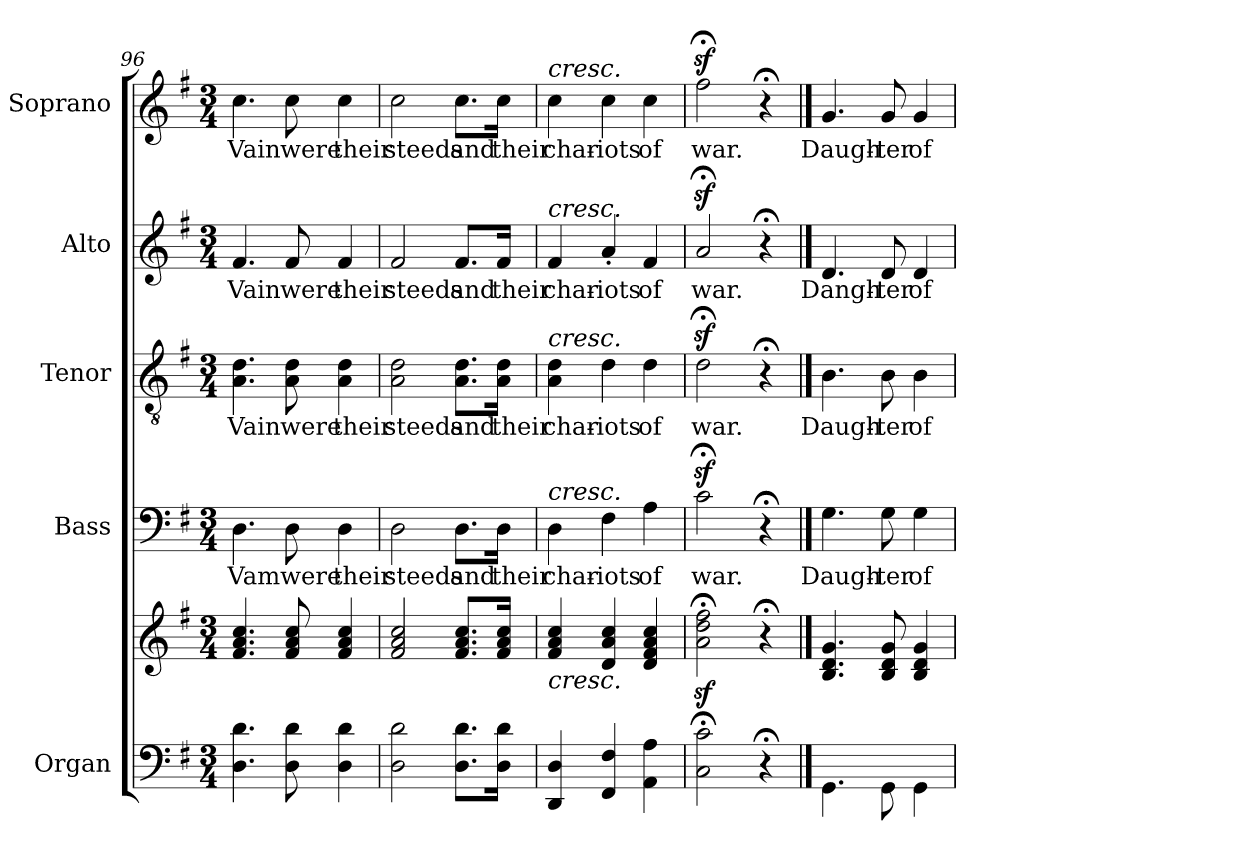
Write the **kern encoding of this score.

**kern	**kern	**kern	**text	**kern	**text	**kern	**text	**kern	**text
*part5	*part5	*part4	*part4	*part3	*part3	*part2	*part2	*part1	*part1
*staff6	*staff5	*staff4	*staff4	*staff3	*staff3	*staff2	*staff2	*staff1	*staff1
*I"Organ	*	*I"Bass	*	*I"Tenor	*	*I"Alto	*	*I"Soprano	*
*I'Org.	*	*I'B.	*	*I'T.	*	*I'A.	*	*I'S.	*
*clefF4	*clefG2	*clefF4	*	*clefGv2	*	*clefG2	*	*clefG2	*
*	*	*	*	*ITrd7c12	*	*	*	*	*
*k[f#]	*k[f#]	*k[f#]	*	*k[f#]	*	*k[f#]	*	*k[f#]	*
*G:	*G:	*G:	*	*G:	*	*G:	*	*G:	*
*M3/4	*M3/4	*M3/4	*	*M3/4	*	*M3/4	*	*M3/4	*
=96	=96	=96	=96	=96	=96	=96	=96	=96	=96
!	!	!	!LO:LY:b:color=#000000	!	!	!	!	!	!
!	!	!	!	!	!LO:LY:b:color=#000000	!	!	!	!
!	!	!	!	!	!	!	!LO:LY:b:color=#000000	!	!
!	!	!	!	!	!	!	!	!	!LO:LY:b:color=#000000
4.Di\ 4.di	4.f#i/ 4.ai 4.cci	4.Di\	Vam	4.AAi\ 4.Di	Vain	4.f#i/	Vain	4.cci\	Vain
!	!	!	!LO:LY:b:color=#000000	!	!	!	!	!	!
!	!	!	!	!	!LO:LY:b:color=#000000	!	!	!	!
!	!	!	!	!	!	!	!LO:LY:b:color=#000000	!	!
!	!	!	!	!	!	!	!	!	!LO:LY:b:color=#000000
8Di\ 8di	8f#i/ 8ai 8cci	8Di\	were	8AAi\ 8Di	were	8f#i/	were	8cci\	were
!	!	!	!LO:LY:b:color=#000000	!	!	!	!	!	!
!	!	!	!	!	!LO:LY:b:color=#000000	!	!	!	!
!	!	!	!	!	!	!	!LO:LY:b:color=#000000	!	!
!	!	!	!	!	!	!	!	!	!LO:LY:b:color=#000000
4Di\ 4di	4f#i/ 4ai 4cci	4Di\	their	4AAi\ 4Di	their	4f#i/	their	4cci\	their
=97	=97	=97	=97	=97	=97	=97	=97	=97	=97
!	!	!	!LO:LY:b:color=#000000	!	!	!	!	!	!
!	!	!	!	!	!LO:LY:b:color=#000000	!	!	!	!
!	!	!	!	!	!	!	!LO:LY:b:color=#000000	!	!
!	!	!	!	!	!	!	!	!	!LO:LY:b:color=#000000
2Di\ 2di	2f#i/ 2ai 2cci	2Di\	steeds	2AAi\ 2Di	steeds	2f#i/	steeds	2cci\	steeds
!	!	!	!LO:LY:b:color=#000000	!	!	!	!	!	!
!	!	!	!	!	!LO:LY:b:color=#000000	!	!	!	!
!	!	!	!	!	!	!	!LO:LY:b:color=#000000	!	!
!	!	!	!	!	!	!	!	!	!LO:LY:b:color=#000000
8.Di\ 8.diL	8.f#i/ 8.ai 8.cciL	8.Di\L	and	8.AAi\ 8.DiL	and	8.f#i/L	and	8.cci\L	and
!	!	!	!LO:LY:b:color=#000000	!	!	!	!	!	!
!	!	!	!	!	!LO:LY:b:color=#000000	!	!	!	!
!	!	!	!	!	!	!	!LO:LY:b:color=#000000	!	!
!	!	!	!	!	!	!	!	!	!LO:LY:b:color=#000000
16Di\ 16diJk	16f#i/ 16ai 16cciJk	16Di\Jk	their	16AAi\ 16DiJk	their	16f#i/Jk	their	16cci\Jk	their
=98	=98	=98	=98	=98	=98	=98	=98	=98	=98
!	!	!	!LO:LY:b:color=#000000	!	!	!	!	!	!
!	!	!	!	!	!LO:LY:b:color=#000000	!	!	!	!
!	!	!	!	!	!	!	!LO:LY:b:color=#000000	!	!
!	!	!	!	!	!	!	!	!LO:TX:a:i:t=cresc.	!
!	!	!	!	!	!	!LO:TX:a:i:t=cresc.	!	!	!
!	!	!	!	!LO:TX:a:i:t=cresc.	!	!	!	!	!
!	!	!LO:TX:a:i:t=cresc.	!	!	!	!	!	!	!
!	!LO:TX:b:i:t=cresc.	!	!	!	!	!	!	!	!
!	!	!	!	!	!	!	!	!	!LO:LY:b:color=#000000
4DDi/ 4Di	4f#i/ 4ai 4cci	4Di\	char-	4AAi\ 4Di	char-	4f#i/	char-	4cci\	char-
!	!	!	!LO:LY:b:color=#000000	!	!	!	!	!	!
!	!	!	!	!	!LO:LY:b:color=#000000	!	!	!	!
!	!	!	!	!	!	!	!LO:LY:b:color=#000000	!	!
!	!	!	!	!	!	!	!	!	!LO:LY:b:color=#000000
4FF#i/ 4F#i	4di/ 4ai 4cci	4F#i\	-iots	4Di\	-iots	4a'i/	-iots	4cci\	-iots
!	!	!	!LO:LY:b:color=#000000	!	!	!	!	!	!
!	!	!	!	!	!LO:LY:b:color=#000000	!	!	!	!
!	!	!	!	!	!	!	!LO:LY:b:color=#000000	!	!
!	!	!	!	!	!	!	!	!	!LO:LY:b:color=#000000
4AAi\ 4Ai	4di/ 4f#i 4ai 4cci	4Ai\	of	4Di\	of	4f#i/	of	4cci\	of
=99	=99	=99	=99	=99	=99	=99	=99	=99	=99
!	!	!	!LO:LY:b:color=#000000	!	!	!	!	!	!
!	!	!	!	!	!LO:LY:b:color=#000000	!	!	!	!
!	!	!	!	!	!	!	!LO:LY:b:color=#000000	!	!
!	!	!	!	!	!	!	!	!	!LO:LY:b:color=#000000
2Ci\; 2ci;	2ai\z; 2ddiz; 2ff#iz;	2cz;i\	war.	2Dz;i\	war.	2az;i/	war.	2ff#z;i\	war.
4r;	4r;	4r;	.	4r;	.	4r;	.	4r;	.
!!LO:PB:g=z
==100	==100	==100	==100	==100	==100	==100	==100	==100	==100
!	!	!	!LO:LY:b:color=#000000	!	!	!	!	!	!
!	!	!	!	!	!LO:LY:b:color=#000000	!	!	!	!
!	!	!	!	!	!	!	!LO:LY:b:color=#000000	!	!
!	!	!	!	!	!	!	!	!	!LO:LY:b:color=#000000
4.GGi\	4.Bi/ 4.di 4.gi	4.Gi\	Daugh-	4.BBi\	Daugh-	4.di/	Dangh-	4.gi/	Daugh-
!	!	!	!LO:LY:b:color=#000000	!	!	!	!	!	!
!	!	!	!	!	!LO:LY:b:color=#000000	!	!	!	!
!	!	!	!	!	!	!	!LO:LY:b:color=#000000	!	!
!	!	!	!	!	!	!	!	!	!LO:LY:b:color=#000000
8GGi\	8Bi/ 8di 8gi	8Gi\	-ter	8BBi\	-ter	8di/	-ter	8gi/	-ter
!	!	!	!LO:LY:b:color=#000000	!	!	!	!	!	!
!	!	!	!	!	!LO:LY:b:color=#000000	!	!	!	!
!	!	!	!	!	!	!	!LO:LY:b:color=#000000	!	!
!	!	!	!	!	!	!	!	!	!LO:LY:b:color=#000000
4GGi\	4Bi/ 4di 4gi	4Gi\	of	4BBi\	of	4di/	of	4gi/	of
=	=	=	=	=	=	=	=	=	=
*-	*-	*-	*-	*-	*-	*-	*-	*-	*-
